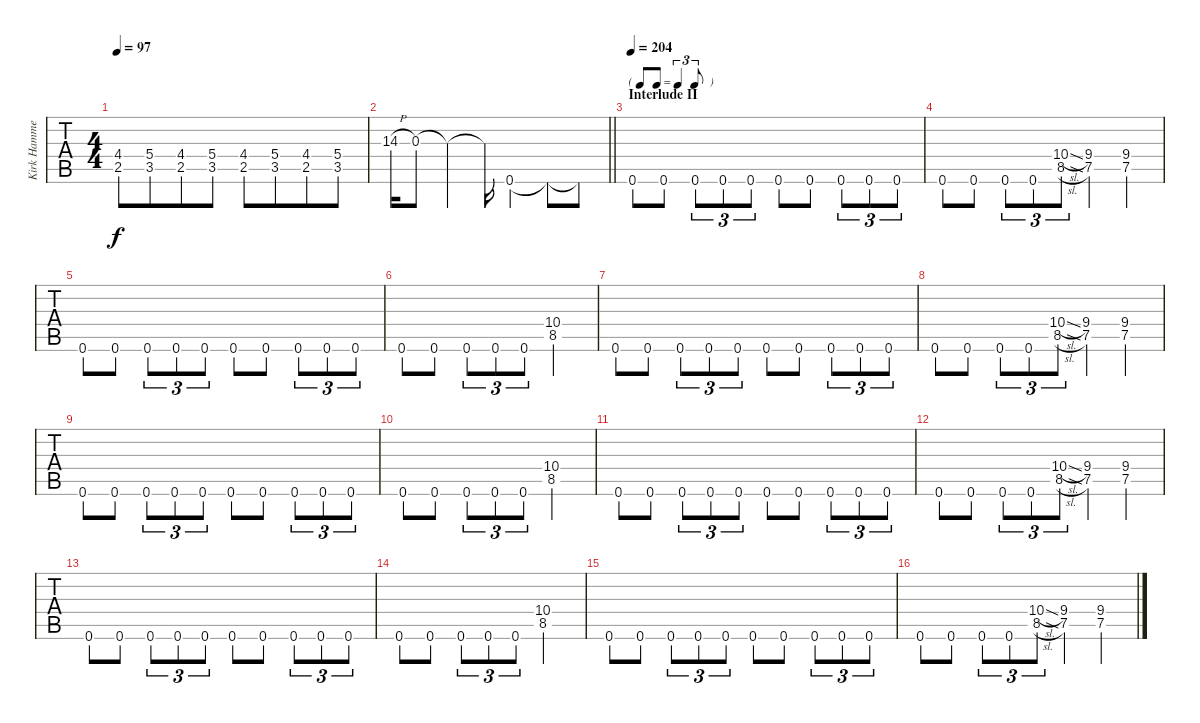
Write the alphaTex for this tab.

\track ("Kirk Hammett" "Kirk Hamme") {instrument distortionguitar}
\staff {tabs}
\tuning (E4 B3 G3 D3 A2 E2) {hide}
\ts (4 4)
\tempo 97
\clef g2
\ks c
(4.4 2.5).8{dy f} (5.4 3.5).8{beam merge} (4.4 2.5).8 (5.4 3.5).8 (4.4 2.5).8 (5.4 3.5).8{beam merge} (4.4 2.5).8 (5.4 3.5).8 |
\barLineRight lightlight
14.3{h}.16 0.3.8 0.3{t}.4 0.3{t}.16 0.6.4 0.6{t}.8 0.6{t}.8 |
\tf triplet8th
\section ("" "Interlude II")
\tempo 204
0.6.8 0.6.8 0.6.8{tu (3 2)} 0.6.8{tu (3 2)} 0.6.8{tu (3 2)} 0.6.8 0.6.8 0.6.8{tu (3 2)} 0.6.8{tu (3 2)} 0.6.8{tu (3 2)} |
0.6.8 0.6.8 0.6.8{tu (3 2)} 0.6.8{tu (3 2)} (10.4{sl} 8.5{sl}).8{tu (3 2)} (9.4 7.5).4 (9.4 7.5).4 |
0.6.8 0.6.8 0.6.8{tu (3 2)} 0.6.8{tu (3 2)} 0.6.8{tu (3 2)} 0.6.8 0.6.8 0.6.8{tu (3 2)} 0.6.8{tu (3 2)} 0.6.8{tu (3 2)} |
0.6.8 0.6.8 0.6.8{tu (3 2)} 0.6.8{tu (3 2)} 0.6.8{tu (3 2)} (10.4 8.5).2 |
0.6.8 0.6.8 0.6.8{tu (3 2)} 0.6.8{tu (3 2)} 0.6.8{tu (3 2)} 0.6.8 0.6.8 0.6.8{tu (3 2)} 0.6.8{tu (3 2)} 0.6.8{tu (3 2)} |
0.6.8 0.6.8 0.6.8{tu (3 2)} 0.6.8{tu (3 2)} (10.4{sl} 8.5{sl}).8{tu (3 2)} (9.4 7.5).4 (9.4 7.5).4 |
0.6.8 0.6.8 0.6.8{tu (3 2)} 0.6.8{tu (3 2)} 0.6.8{tu (3 2)} 0.6.8 0.6.8 0.6.8{tu (3 2)} 0.6.8{tu (3 2)} 0.6.8{tu (3 2)} |
0.6.8 0.6.8 0.6.8{tu (3 2)} 0.6.8{tu (3 2)} 0.6.8{tu (3 2)} (10.4 8.5).2 |
0.6.8 0.6.8 0.6.8{tu (3 2)} 0.6.8{tu (3 2)} 0.6.8{tu (3 2)} 0.6.8 0.6.8 0.6.8{tu (3 2)} 0.6.8{tu (3 2)} 0.6.8{tu (3 2)} |
0.6.8 0.6.8 0.6.8{tu (3 2)} 0.6.8{tu (3 2)} (10.4{sl} 8.5{sl}).8{tu (3 2)} (9.4 7.5).4 (9.4 7.5).4 |
0.6.8 0.6.8 0.6.8{tu (3 2)} 0.6.8{tu (3 2)} 0.6.8{tu (3 2)} 0.6.8 0.6.8 0.6.8{tu (3 2)} 0.6.8{tu (3 2)} 0.6.8{tu (3 2)} |
0.6.8 0.6.8 0.6.8{tu (3 2)} 0.6.8{tu (3 2)} 0.6.8{tu (3 2)} (10.4 8.5).2 |
0.6.8 0.6.8 0.6.8{tu (3 2)} 0.6.8{tu (3 2)} 0.6.8{tu (3 2)} 0.6.8 0.6.8 0.6.8{tu (3 2)} 0.6.8{tu (3 2)} 0.6.8{tu (3 2)} |
0.6.8 0.6.8 0.6.8{tu (3 2)} 0.6.8{tu (3 2)} (10.4{sl} 8.5{sl}).8{tu (3 2)} (9.4 7.5).4 (9.4 7.5).4
